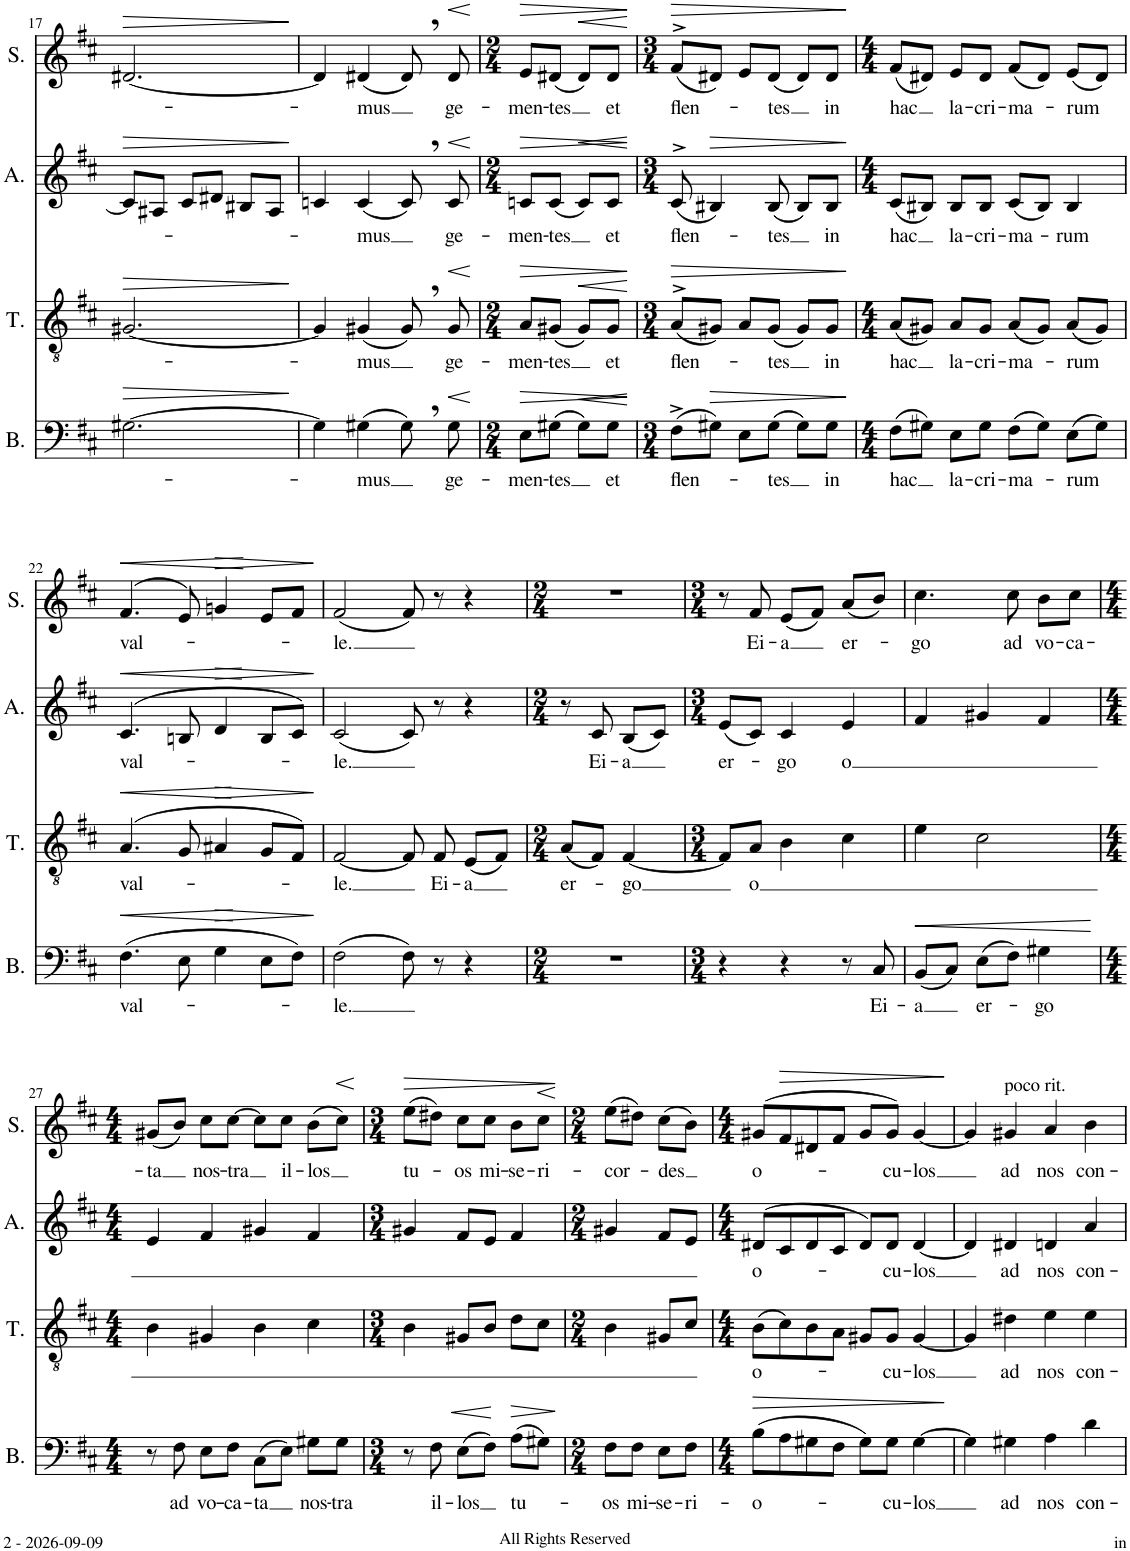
**kern	**text	**dynam	**kern	**text	**dynam	**kern	**text	**dynam	**kern	**text	**dynam
*part4	*part4	*part4	*part3	*part3	*part3	*part2	*part2	*part2	*part1	*part1	*part1
*staff4	*staff4	*staff4	*staff3	*staff3	*staff3	*staff2	*staff2	*staff2	*staff1	*staff1	*staff1
*I"Bass	*	*	*I"Ténor	*	*	*I"Alto	*	*	*I"Soprano	*	*
*I'B.	*	*	*I'T.	*	*	*I'A.	*	*	*I'S.	*	*
!!LO:PB:g=z
*clefF4	*	*	*clefGv2	*	*	*clefG2	*	*	*clefG2	*	*
*k[f#c#]	*	*	*k[f#c#]	*	*	*k[f#c#]	*	*	*k[f#c#]	*	*
*M3/4	*	*	*M3/4	*	*	*M3/4	*	*	*M3/4	*	*
=17	=17	=17	=17	=17	=17	=17	=17	=17	=17	=17	=17
!	!	!LO:HP:b	!	!	!LO:HP:b	!	!	!LO:HP:b	!	!	!LO:HP:b
[2.G#X\	.	>	[2.G#X/	.	>	8c#/L]	.	>	[2.d#X/	.	>
.	.	.	.	.	.	8A#X/J	.	.	.	.	.
.	.	.	.	.	.	8c#/L	.	.	.	.	.
.	.	.	.	.	.	8d#X/J	.	.	.	.	.
.	.	.	.	.	.	8B#X/L	.	.	.	.	.
.	.	.	.	.	.	8A#/J	.	.	.	.	.
.	.	]	.	.	]	.	.	]	.	.	]
=18	=18	=18	=18	=18	=18	=18	=18	=18	=18	=18	=18
4G#\]	.	.	4G#/]	.	.	4cn/	.	.	4d#/]	.	.
!	!LO:LY:b	!	!	!LO:LY:b	!	!	!LO:LY:b	!	!	!LO:LY:b	!
(4G#X\	-mus	.	(4G#X/	-mus	.	(4c/	-mus	.	(4d#X/	-mus	.
8G#,\)	.	.	8G#,/)	.	.	8c,/)	.	.	8d#,/)	.	.
!	!LO:LY:b	!LO:HP:b	!	!LO:LY:b	!LO:HP:b	!	!LO:LY:b	!LO:HP:b	!	!LO:LY:b	!LO:HP:b
8G#\	ge-	<	8G#/	ge-	<	8c/	ge-	<	8d#/	ge-	<
.	.	[	.	.	[	.	.	[	.	.	[
=19	=19	=19	=19	=19	=19	=19	=19	=19	=19	=19	=19
*M2/4	*	*	*M2/4	*	*	*M2/4	*	*	*M2/4	*	*
!	!LO:LY:b	!LO:HP:b	!	!LO:LY:b	!LO:HP:b	!	!LO:LY:b	!LO:HP:b	!	!LO:LY:b	!LO:HP:b
8E\L	-men-	>	8A/L	-men-	>	8cn/L	-men-	>	8e/L	-men-	>
!	!LO:LY:b	!	!	!LO:LY:b	!	!	!LO:LY:b	!	!	!LO:LY:b	!
(8G#X\J	-tes	.	(8G#X/J	-tes	.	(8c/J	-tes	.	(8d#X/J	-tes	.
!	!	!LO:HP:b	!	!	!LO:HP:b	!	!	!LO:HP:b	!	!	!LO:HP:b
8G#\L)	.	<	8G#/L)	.	<	8c/L)	.	<	8d#/L)	.	<
!	!LO:LY:b	!	!	!LO:LY:b	!	!	!LO:LY:b	!	!	!LO:LY:b	!
8G#\J	et	.	8G#/J	et	.	8c/J	et	.	8d#/J	et	.
.	.	] [	.	.	] [	.	.	] [	.	.	] [
=20	=20	=20	=20	=20	=20	=20	=20	=20	=20	=20	=20
*M3/4	*	*	*M3/4	*	*	*M3/4	*	*	*M3/4	*	*
!	!LO:LY:b	!	!	!LO:LY:b	!LO:HP:b	!	!LO:LY:b	!	!	!LO:LY:b	!LO:HP:b
(8F#^\L	flen-	.	(8A^>/L	flen-	>	(8c#^>/	flen-	.	(8f#^>/L	flen-	>
!	!	!LO:HP:b	!	!	!	!	!	!LO:HP:b	!	!	!
8G#X\J)	.	>	8G#X/J)	.	.	4B#X/)	.	>	8d#X/J)	.	.
8E\L	.	.	8A/L	.	.	.	.	.	8e/L	.	.
!	!LO:LY:b	!	!	!LO:LY:b	!	!	!LO:LY:b	!	!	!LO:LY:b	!
(8G#\J	-tes	.	(8G#/J	-tes	.	(8B#/	-tes	.	(8d#/J	-tes	.
8G#\L)	.	.	8G#/L)	.	.	8B#/L)	.	.	8d#/L)	.	.
!	!LO:LY:b	!	!	!LO:LY:b	!	!	!LO:LY:b	!	!	!LO:LY:b	!
8G#\J	in	.	8G#/J	in	.	8B#/J	in	.	8d#/J	in	.
.	.	]	.	.	]	.	.	]	.	.	]
=21	=21	=21	=21	=21	=21	=21	=21	=21	=21	=21	=21
*M4/4	*	*	*M4/4	*	*	*M4/4	*	*	*M4/4	*	*
!	!LO:LY:b	!	!	!LO:LY:b	!	!	!LO:LY:b	!	!	!LO:LY:b	!
(8F#\L	hac	.	(8A/L	hac	.	(8c#/L	hac	.	(8f#/L	hac	.
8G#X\J)	.	.	8G#X/J)	.	.	8B#X/J)	.	.	8d#X/J)	.	.
!	!LO:LY:b	!	!	!LO:LY:b	!	!	!LO:LY:b	!	!	!LO:LY:b	!
8E\L	la-	.	8A/L	la-	.	8B#/L	la-	.	8e/L	la-	.
!	!LO:LY:b	!	!	!LO:LY:b	!	!	!LO:LY:b	!	!	!LO:LY:b	!
8G#\J	-cri-	.	8G#/J	-cri-	.	8B#/J	-cri-	.	8d#/J	-cri-	.
!	!LO:LY:b	!	!	!LO:LY:b	!	!	!LO:LY:b	!	!	!LO:LY:b	!
(8F#\L	-ma-	.	(8A/L	-ma-	.	(8c#/L	-ma-	.	(8f#/L	-ma-	.
8G#\J)	.	.	8G#/J)	.	.	8B#/J)	.	.	8d#/J)	.	.
!	!LO:LY:b	!	!	!LO:LY:b	!	!	!LO:LY:b	!	!	!LO:LY:b	!
(8E\L	-rum	.	(8A/L	-rum	.	4B#/	-rum	.	(8e/L	-rum	.
8G#\J)	.	.	8G#/J)	.	.	.	.	.	8d#/J)	.	.
!!LO:LB:g=z
=22	=22	=22	=22	=22	=22	=22	=22	=22	=22	=22	=22
!	!LO:LY:b	!LO:HP:b	!	!LO:LY:b	!LO:HP:b	!	!LO:LY:b	!LO:HP:b	!	!LO:LY:b	!LO:HP:b
(4.F#\	val-	<	(>4.A/	val-	<	(>4.c#/	val-	<	(>4.f#/	val-	<
8E\	.	.	8G/	.	.	8Bn/	.	.	8e/)	.	.
!	!	!LO:HP:b	!	!	!LO:HP:b	!	!	!LO:HP:b	!	!	!LO:HP:b
4G\	.	>	4A#X/	.	>	4d/	.	>	4gn/	.	>
8E\L	.	.	8G/L	.	.	8B/L	.	.	8e/L	.	.
8F#\J)	.	.	8F#/J)	.	.	8c#/J)	.	.	8f#/J	.	.
.	.	[ ]	.	.	[ ]	.	.	[ ]	.	.	[ ]
=23	=23	=23	=23	=23	=23	=23	=23	=23	=23	=23	=23
!	!LO:LY:b	!	!	!LO:LY:b	!	!	!LO:LY:b	!	!	!LO:LY:b	!
(2F#\	-le.	.	[2F#/	-le.	.	(2c#/	-le.	.	(2f#/	-le.	.
8F#\)	.	.	8F#/]	.	.	8c#/)	.	.	8f#/)	.	.
!	!	!	!	!LO:LY:b	!	!	!	!	!	!	!
8r	.	.	8F#/	Ei-	.	8r	.	.	8r	.	.
!	!	!	!	!LO:LY:b	!	!	!	!	!	!	!
4r	.	.	(8E/L	-a	.	4r	.	.	4r	.	.
.	.	.	8F#/J)	.	.	.	.	.	.	.	.
=24	=24	=24	=24	=24	=24	=24	=24	=24	=24	=24	=24
*M2/4	*	*	*M2/4	*	*	*M2/4	*	*	*M2/4	*	*
!	!	!	!	!LO:LY:b	!	!	!	!	!	!	!
2r	.	.	(8A/L	er-	.	8r	.	.	2r	.	.
!	!	!	!	!	!	!	!LO:LY:b	!	!	!	!
.	.	.	8F#/J)	.	.	8c#/	Ei-	.	.	.	.
!	!	!	!	!LO:LY:b	!	!	!LO:LY:b	!	!	!	!
.	.	.	[4F#/	-go	.	(8B/L	-a	.	.	.	.
.	.	.	.	.	.	8c#/J)	.	.	.	.	.
=25	=25	=25	=25	=25	=25	=25	=25	=25	=25	=25	=25
*M3/4	*	*	*M3/4	*	*	*M3/4	*	*	*M3/4	*	*
!	!	!	!	!	!	!	!LO:LY:b	!	!	!	!
4r	.	.	8F#/L]	.	.	(8e/L	er-	.	8r	.	.
!	!	!	!	!LO:LY:b	!	!	!	!	!	!LO:LY:b	!
.	.	.	8A/J	o	.	8c#/J)	.	.	8f#/	Ei-	.
!	!	!	!	!	!	!	!LO:LY:b	!	!	!LO:LY:b	!
4r	.	.	4B\	.	.	4c#/	-go	.	(8e/L	-a	.
.	.	.	.	.	.	.	.	.	8f#/J)	.	.
!	!	!	!	!	!	!	!LO:LY:b	!	!	!LO:LY:b	!
8r	.	.	4c#\	.	.	4e/	o	.	(8a/L	er-	.
!	!LO:LY:b	!	!	!	!	!	!	!	!	!	!
8C#/	Ei-	.	.	.	.	.	.	.	8b/J)	.	.
=26	=26	=26	=26	=26	=26	=26	=26	=26	=26	=26	=26
!	!LO:LY:b	!LO:HP:b	!	!	!	!	!	!	!	!LO:LY:b	!
(8BB/L	-a	<	4e\	.	.	4f#/	.	.	4.cc#\	-go	.
8C#/J)	.	.	.	.	.	.	.	.	.	.	.
!	!LO:LY:b	!	!	!	!	!	!	!	!	!	!
(8E\L	er-	.	2c#\	.	.	4g#X/	.	.	.	.	.
!	!	!	!	!	!	!	!	!	!	!LO:LY:b	!
8F#\J)	.	.	.	.	.	.	.	.	8cc#\	ad	.
!	!LO:LY:b	!	!	!	!	!	!	!	!	!LO:LY:b	!
4G#X\	-go	.	.	.	.	4f#/	.	.	8b\L	vo-	.
!	!	!	!	!	!	!	!	!	!	!LO:LY:b	!
.	.	.	.	.	.	.	.	.	8cc#\J	-ca-	.
.	.	[	.	.	.	.	.	.	.	.	.
!!LO:LB:g=z
=27	=27	=27	=27	=27	=27	=27	=27	=27	=27	=27	=27
*M4/4	*	*	*M4/4	*	*	*M4/4	*	*	*M4/4	*	*
!	!	!	!	!	!	!	!	!	!	!LO:LY:b	!
8r	.	.	4B\	.	.	4e/	.	.	(8g#X/L	-ta	.
!	!LO:LY:b	!	!	!	!	!	!	!	!	!	!
8F#\	ad	.	.	.	.	.	.	.	8b/J)	.	.
!	!LO:LY:b	!	!	!	!	!	!	!	!	!LO:LY:b	!
8E\L	vo-	.	4G#X/	.	.	4f#/	.	.	8cc#\L	nos-	.
!	!LO:LY:b	!	!	!	!	!	!	!	!	!LO:LY:b	!
8F#\J	-ca-	.	.	.	.	.	.	.	[8cc#\J	-tra	.
!	!LO:LY:b	!	!	!	!	!	!	!	!	!	!
(8C#\L	-ta	.	4B\	.	.	4g#X/	.	.	8cc#\L]	.	.
!	!	!	!	!	!	!	!	!	!	!LO:LY:b	!
8E\J)	.	.	.	.	.	.	.	.	8cc#\J	il-	.
!	!LO:LY:b	!	!	!	!	!	!	!	!	!LO:LY:b	!
8G#X\L	nos-	.	4c#\	.	.	4f#/	.	.	(8b\L	-los	.
!	!LO:LY:b	!	!	!	!	!	!	!	!	!	!LO:HP:b
8G#\J	-tra	.	.	.	.	.	.	.	8cc#\J)	.	<
.	.	.	.	.	.	.	.	.	.	.	[
=28	=28	=28	=28	=28	=28	=28	=28	=28	=28	=28	=28
*M3/4	*	*	*M3/4	*	*	*M3/4	*	*	*M3/4	*	*
!	!	!	!	!	!	!	!	!	!	!LO:LY:b	!LO:HP:b
8r	.	.	4B\	.	.	4g#X/	.	.	(8ee\L	tu-	>
!	!LO:LY:b	!	!	!	!	!	!	!	!	!	!
8F#\	il-	.	.	.	.	.	.	.	8dd#X\J)	.	.
!	!LO:LY:b	!LO:HP:b	!	!	!	!	!	!	!	!LO:LY:b	!
(8E\L	-los	<	8G#X/L	.	.	8f#/L	.	.	8cc#\L	-os	.
!	!	!	!	!	!	!	!	!	!	!LO:LY:b	!
8F#\J)	.	.	8B/J	.	.	8e/J	.	.	8cc#\J	mi-	.
!	!LO:LY:b	!LO:HP:b	!	!	!	!	!	!	!	!LO:LY:b	!
(8A\L	tu-	>	8d\L	.	.	4f#/	.	.	8b\L	-se-	.
!	!	!	!	!	!	!	!	!	!	!LO:LY:b	!LO:HP:b
8G#X\J)	.	.	8c#\J	.	.	.	.	.	8cc#\J	-ri-	<
.	.	[ ]	.	.	.	.	.	.	.	.	] [
=29	=29	=29	=29	=29	=29	=29	=29	=29	=29	=29	=29
*M2/4	*	*	*M2/4	*	*	*M2/4	*	*	*M2/4	*	*
!	!LO:LY:b	!	!	!	!	!	!	!	!	!LO:LY:b	!
8F#\L	-os	.	4B\	.	.	4g#X/	.	.	(8ee\L	-cor-	.
!	!LO:LY:b	!	!	!	!	!	!	!	!	!	!
8F#\J	mi-	.	.	.	.	.	.	.	8dd#X\J)	.	.
!	!LO:LY:b	!	!	!	!	!	!	!	!	!LO:LY:b	!
8E\L	-se-	.	8G#X/L	.	.	8f#/L	.	.	(8cc#\L	-des	.
!	!LO:LY:b	!	!	!	!	!	!	!	!	!	!
8F#\J	-ri-	.	8c#/J	.	.	8e/J	.	.	8b\J)	.	.
=30	=30	=30	=30	=30	=30	=30	=30	=30	=30	=30	=30
*M4/4	*	*	*M4/4	*	*	*M4/4	*	*	*M4/4	*	*
!	!LO:LY:b	!LO:HP:b	!	!LO:LY:b	!	!	!LO:LY:b	!	!	!LO:LY:b	!
(8B\L	o-	>	(8B\L	o-	.	(>8d#X/L	o-	.	(>8g#X/L	o-	.
!	!	!	!	!	!	!	!	!	!	!	!LO:HP:b
8A\	.	.	8c#\)	.	.	8c#/	.	.	8f#/	.	>
8G#X\	.	.	8B\	.	.	8d#/	.	.	8d#X/	.	.
8F#\J	.	.	8A\J	.	.	8c#/J	.	.	8f#/J	.	.
8G#\L)	.	.	8G#X/L	.	.	8d#/L)	.	.	8g#/L	.	.
!	!LO:LY:b	!	!	!LO:LY:b	!	!	!LO:LY:b	!	!	!LO:LY:b	!
8G#\J	-cu-	.	8G#/J	-cu-	.	8d#/J	-cu-	.	8g#/J)	-cu-	.
!	!LO:LY:b	!	!	!LO:LY:b	!	!	!LO:LY:b	!	!	!LO:LY:b	!
[4G#\	-los	.	[4G#/	-los	.	[4d#/	-los	.	[4g#/	-los	.
.	.	]	.	.	.	.	.	.	.	.	]
=31	=31	=31	=31	=31	=31	=31	=31	=31	=31	=31	=31
4G#\]	.	.	4G#/]	.	.	4d#/]	.	.	4g#/]	.	.
!	!	!	!	!	!	!	!	!	!LO:TX:a:t=poco rit.	!	!
!	!LO:LY:b	!	!	!LO:LY:b	!	!	!LO:LY:b	!	!	!LO:LY:b	!
4G#X\	ad	.	4d#X\	ad	.	4d#X/	ad	.	4g#X/	ad	.
!	!LO:LY:b	!	!	!LO:LY:b	!	!	!LO:LY:b	!	!	!LO:LY:b	!
4A\	nos	.	4e\	nos	.	4dn/	nos	.	4a/	nos	.
!	!LO:LY:b	!	!	!LO:LY:b	!	!	!LO:LY:b	!	!	!LO:LY:b	!
4d\	con-	.	4e\	con-	.	4a/	con-	.	4b\	con-	.
=	=	=	=	=	=	=	=	=	=	=	=
*-	*-	*-	*-	*-	*-	*-	*-	*-	*-	*-	*-
